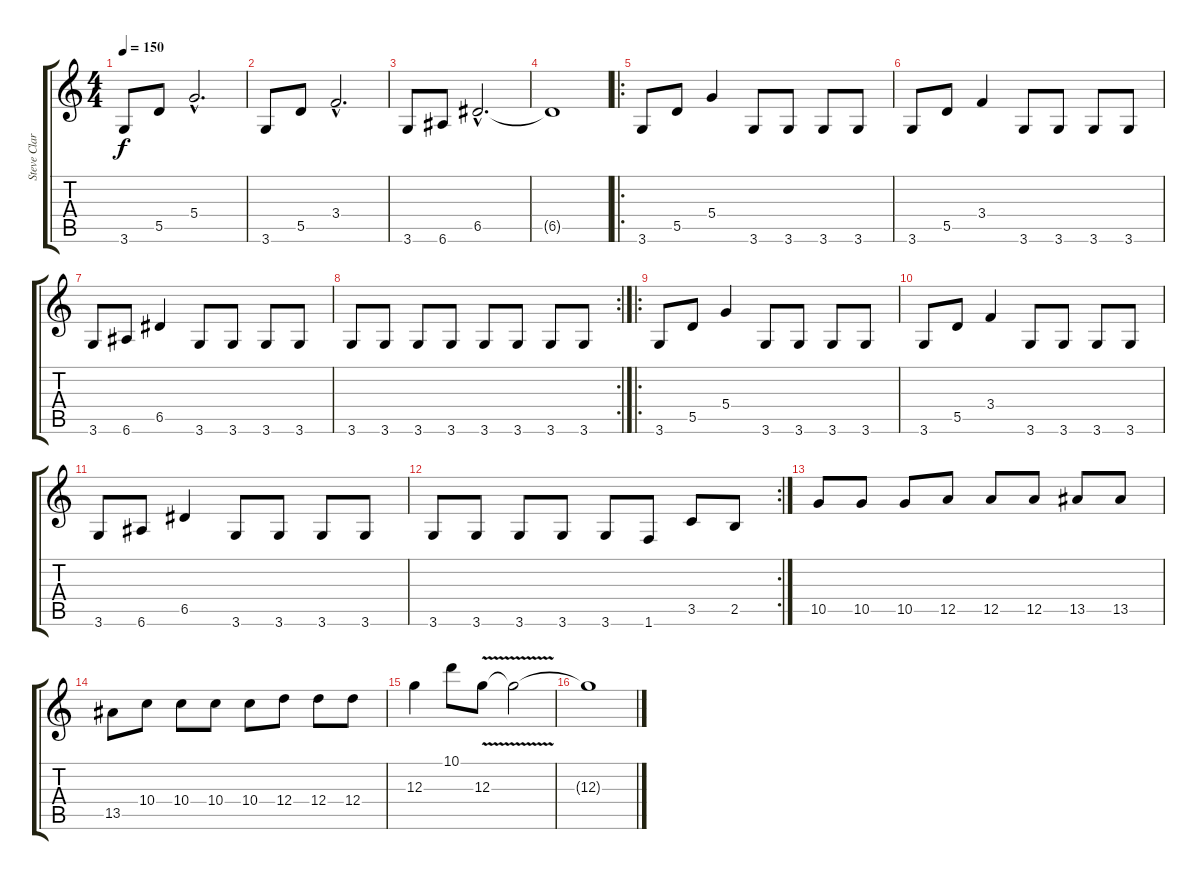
\track ("Steve Clark" "Steve Clar") {instrument distortionguitar}
\staff {score tabs}
\tuning (E4 B3 G3 D3 A2 E2) {hide}
\ts (4 4)
\tempo 150
\clef g2
\ks c
3.6.8{dy f} 5.5.8 5.4{hac}.2{d} |
3.6.8 5.5.8 3.4{hac}.2{d} |
3.6.8 6.6.8 6.5{hac}.2{d} |
6.5{t}.1 |
\ro
3.6.8 5.5.8 5.4.4 3.6.8 3.6.8 3.6.8 3.6.8 |
3.6.8 5.5.8 3.4.4 3.6.8 3.6.8 3.6.8 3.6.8 |
3.6.8 6.6.8 6.5.4 3.6.8 3.6.8 3.6.8 3.6.8 |
\rc 2
3.6.8 3.6.8 3.6.8 3.6.8 3.6.8 3.6.8 3.6.8 3.6.8 |
\ro
3.6.8 5.5.8 5.4.4 3.6.8 3.6.8 3.6.8 3.6.8 |
3.6.8 5.5.8 3.4.4 3.6.8 3.6.8 3.6.8 3.6.8 |
3.6.8 6.6.8 6.5.4 3.6.8 3.6.8 3.6.8 3.6.8 |
\rc 2
3.6.8 3.6.8 3.6.8 3.6.8 3.6.8 1.6.8 3.5.8 2.5.8 |
10.5.8 10.5.8 10.5.8 12.5.8 12.5.8 12.5.8 13.5.8 13.5.8 |
13.5.8 10.4.8 10.4.8 10.4.8 10.4.8 12.4.8 12.4.8 12.4.8 |
12.3.4 10.1.8 12.3{v}.8 12.3{t}.2 |
12.3{t}.1
